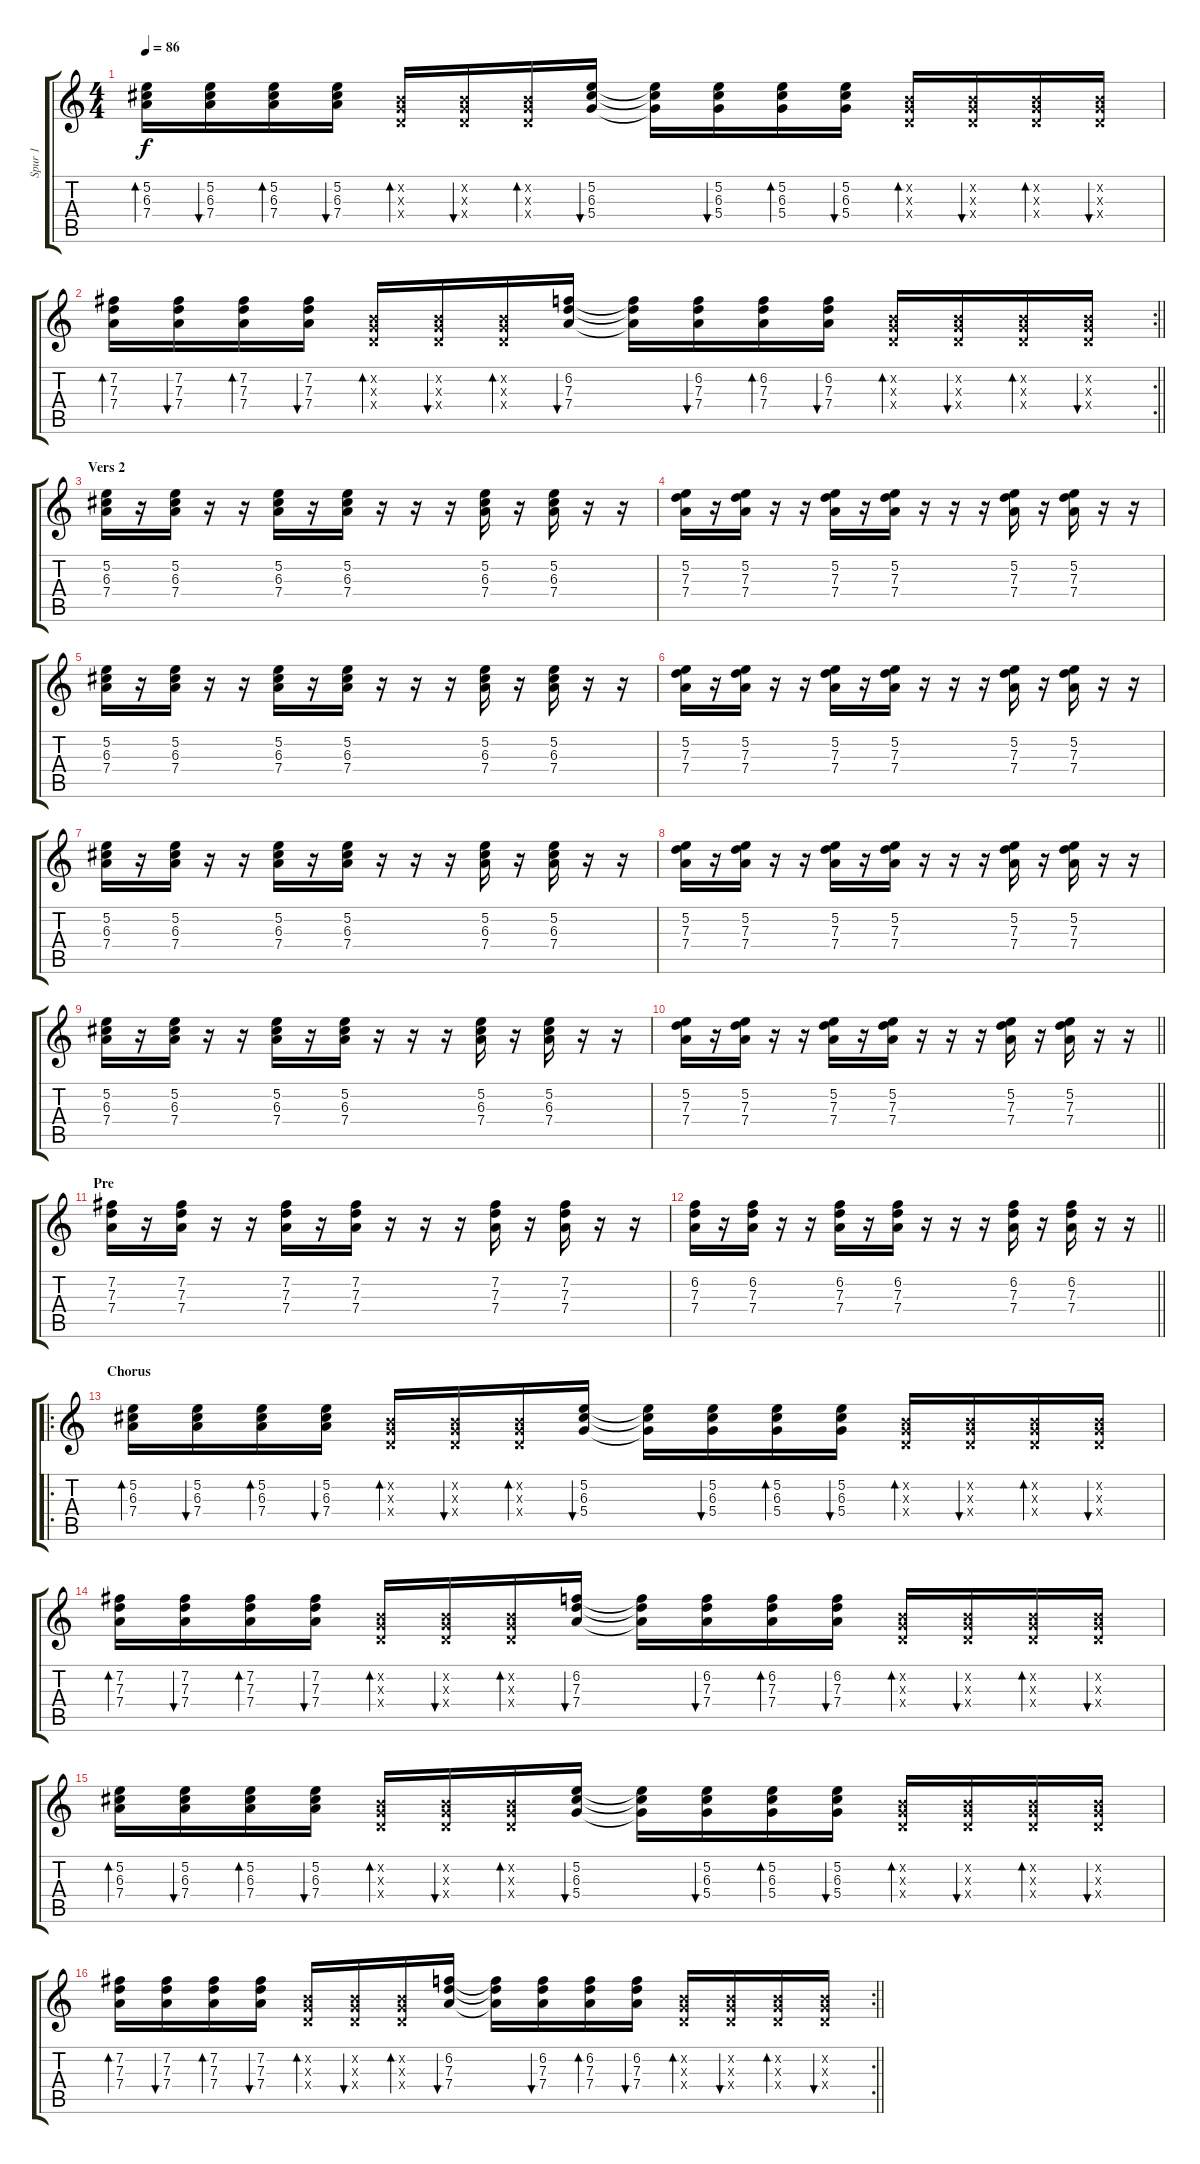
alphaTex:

\track ("Spur 1" "Spur 1") {instrument electricguitarclean}
\staff {score tabs}
\tuning (E4 B3 G3 D3 A2 E2) {hide}
\ts (4 4)
\tempo 86
\clef g2
\ks c
(5.2 6.3 7.4).16{bd 60 dy f} (5.2 6.3 7.4).16{bu 60} (5.2 6.3 7.4).16{bd 60} (5.2 6.3 7.4).16{bu 60} (0.2{x} 0.3{x} 0.4{x}).16{bd 60} (0.2{x} 0.3{x} 0.4{x}).16{bu 60} (0.2{x} 0.3{x} 0.4{x}).16{bd 60} (5.2 6.3 5.4).16{bu 60} (5.2{t} 6.3{t} 5.4{t}).16 (5.2 6.3 5.4).16{bu 60} (5.2 6.3 5.4).16{bd 60} (5.2 6.3 5.4).16{bu 60} (0.2{x} 0.3{x} 0.4{x}).16{bd 60} (0.2{x} 0.3{x} 0.4{x}).16{bu 60} (0.2{x} 0.3{x} 0.4{x}).16{bd 60} (0.2{x} 0.3{x} 0.4{x}).16{bu 60} |
\rc 2
\barLineRight lightlight
(7.2 7.3 7.4).16{bd 60} (7.2 7.3 7.4).16{bu 60} (7.2 7.3 7.4).16{bd 60} (7.2 7.3 7.4).16{bu 60} (0.2{x} 0.3{x} 0.4{x}).16{bd 60} (0.2{x} 0.3{x} 0.4{x}).16{bu 60} (0.2{x} 0.3{x} 0.4{x}).16{bd 60} (6.2 7.3 7.4).16{bu 60} (6.2{t} 7.3{t} 7.4{t}).16 (6.2 7.3 7.4).16{bu 60} (6.2 7.3 7.4).16{bd 60} (6.2 7.3 7.4).16{bu 60} (0.2{x} 0.3{x} 0.4{x}).16{bd 60} (0.2{x} 0.3{x} 0.4{x}).16{bu 60} (0.2{x} 0.3{x} 0.4{x}).16{bd 60} (0.2{x} 0.3{x} 0.4{x}).16{bu 60} |
\section ("" "Vers 2")
(5.2 6.3 7.4).16 r.16 (5.2 6.3 7.4).16 r.16 r.16 (5.2 6.3 7.4).16 r.16 (5.2 6.3 7.4).16 r.16 r.16 r.16 (5.2 6.3 7.4).16 r.16 (5.2 6.3 7.4).16 r.16 r.16 |
(5.2 7.3 7.4).16 r.16 (5.2 7.3 7.4).16 r.16 r.16 (5.2 7.3 7.4).16 r.16 (5.2 7.3 7.4).16 r.16 r.16 r.16 (5.2 7.3 7.4).16 r.16 (5.2 7.3 7.4).16 r.16 r.16 |
(5.2 6.3 7.4).16 r.16 (5.2 6.3 7.4).16 r.16 r.16 (5.2 6.3 7.4).16 r.16 (5.2 6.3 7.4).16 r.16 r.16 r.16 (5.2 6.3 7.4).16 r.16 (5.2 6.3 7.4).16 r.16 r.16 |
(5.2 7.3 7.4).16 r.16 (5.2 7.3 7.4).16 r.16 r.16 (5.2 7.3 7.4).16 r.16 (5.2 7.3 7.4).16 r.16 r.16 r.16 (5.2 7.3 7.4).16 r.16 (5.2 7.3 7.4).16 r.16 r.16 |
(5.2 6.3 7.4).16 r.16 (5.2 6.3 7.4).16 r.16 r.16 (5.2 6.3 7.4).16 r.16 (5.2 6.3 7.4).16 r.16 r.16 r.16 (5.2 6.3 7.4).16 r.16 (5.2 6.3 7.4).16 r.16 r.16 |
(5.2 7.3 7.4).16 r.16 (5.2 7.3 7.4).16 r.16 r.16 (5.2 7.3 7.4).16 r.16 (5.2 7.3 7.4).16 r.16 r.16 r.16 (5.2 7.3 7.4).16 r.16 (5.2 7.3 7.4).16 r.16 r.16 |
(5.2 6.3 7.4).16 r.16 (5.2 6.3 7.4).16 r.16 r.16 (5.2 6.3 7.4).16 r.16 (5.2 6.3 7.4).16 r.16 r.16 r.16 (5.2 6.3 7.4).16 r.16 (5.2 6.3 7.4).16 r.16 r.16 |
\barLineRight lightlight
(5.2 7.3 7.4).16 r.16 (5.2 7.3 7.4).16 r.16 r.16 (5.2 7.3 7.4).16 r.16 (5.2 7.3 7.4).16 r.16 r.16 r.16 (5.2 7.3 7.4).16 r.16 (5.2 7.3 7.4).16 r.16 r.16 |
\section ("" "Pre")
(7.2 7.3 7.4).16 r.16 (7.2 7.3 7.4).16 r.16 r.16 (7.2 7.3 7.4).16 r.16 (7.2 7.3 7.4).16 r.16 r.16 r.16 (7.2 7.3 7.4).16 r.16 (7.2 7.3 7.4).16 r.16 r.16 |
\barLineRight lightlight
(6.2 7.3 7.4).16 r.16 (6.2 7.3 7.4).16 r.16 r.16 (6.2 7.3 7.4).16 r.16 (6.2 7.3 7.4).16 r.16 r.16 r.16 (6.2 7.3 7.4).16 r.16 (6.2 7.3 7.4).16 r.16 r.16 |
\ro
\section ("" "Chorus")
(5.2 6.3 7.4).16{bd 60} (5.2 6.3 7.4).16{bu 60} (5.2 6.3 7.4).16{bd 60} (5.2 6.3 7.4).16{bu 60} (0.2{x} 0.3{x} 0.4{x}).16{bd 60} (0.2{x} 0.3{x} 0.4{x}).16{bu 60} (0.2{x} 0.3{x} 0.4{x}).16{bd 60} (5.2 6.3 5.4).16{bu 60} (5.2{t} 6.3{t} 5.4{t}).16 (5.2 6.3 5.4).16{bu 60} (5.2 6.3 5.4).16{bd 60} (5.2 6.3 5.4).16{bu 60} (0.2{x} 0.3{x} 0.4{x}).16{bd 60} (0.2{x} 0.3{x} 0.4{x}).16{bu 60} (0.2{x} 0.3{x} 0.4{x}).16{bd 60} (0.2{x} 0.3{x} 0.4{x}).16{bu 60} |
(7.2 7.3 7.4).16{bd 60} (7.2 7.3 7.4).16{bu 60} (7.2 7.3 7.4).16{bd 60} (7.2 7.3 7.4).16{bu 60} (0.2{x} 0.3{x} 0.4{x}).16{bd 60} (0.2{x} 0.3{x} 0.4{x}).16{bu 60} (0.2{x} 0.3{x} 0.4{x}).16{bd 60} (6.2 7.3 7.4).16{bu 60} (6.2{t} 7.3{t} 7.4{t}).16 (6.2 7.3 7.4).16{bu 60} (6.2 7.3 7.4).16{bd 60} (6.2 7.3 7.4).16{bu 60} (0.2{x} 0.3{x} 0.4{x}).16{bd 60} (0.2{x} 0.3{x} 0.4{x}).16{bu 60} (0.2{x} 0.3{x} 0.4{x}).16{bd 60} (0.2{x} 0.3{x} 0.4{x}).16{bu 60} |
(5.2 6.3 7.4).16{bd 60} (5.2 6.3 7.4).16{bu 60} (5.2 6.3 7.4).16{bd 60} (5.2 6.3 7.4).16{bu 60} (0.2{x} 0.3{x} 0.4{x}).16{bd 60} (0.2{x} 0.3{x} 0.4{x}).16{bu 60} (0.2{x} 0.3{x} 0.4{x}).16{bd 60} (5.2 6.3 5.4).16{bu 60} (5.2{t} 6.3{t} 5.4{t}).16 (5.2 6.3 5.4).16{bu 60} (5.2 6.3 5.4).16{bd 60} (5.2 6.3 5.4).16{bu 60} (0.2{x} 0.3{x} 0.4{x}).16{bd 60} (0.2{x} 0.3{x} 0.4{x}).16{bu 60} (0.2{x} 0.3{x} 0.4{x}).16{bd 60} (0.2{x} 0.3{x} 0.4{x}).16{bu 60} |
\rc 2
\barLineRight lightlight
(7.2 7.3 7.4).16{bd 60} (7.2 7.3 7.4).16{bu 60} (7.2 7.3 7.4).16{bd 60} (7.2 7.3 7.4).16{bu 60} (0.2{x} 0.3{x} 0.4{x}).16{bd 60} (0.2{x} 0.3{x} 0.4{x}).16{bu 60} (0.2{x} 0.3{x} 0.4{x}).16{bd 60} (6.2 7.3 7.4).16{bu 60} (6.2{t} 7.3{t} 7.4{t}).16 (6.2 7.3 7.4).16{bu 60} (6.2 7.3 7.4).16{bd 60} (6.2 7.3 7.4).16{bu 60} (0.2{x} 0.3{x} 0.4{x}).16{bd 60} (0.2{x} 0.3{x} 0.4{x}).16{bu 60} (0.2{x} 0.3{x} 0.4{x}).16{bd 60} (0.2{x} 0.3{x} 0.4{x}).16{bu 60}
